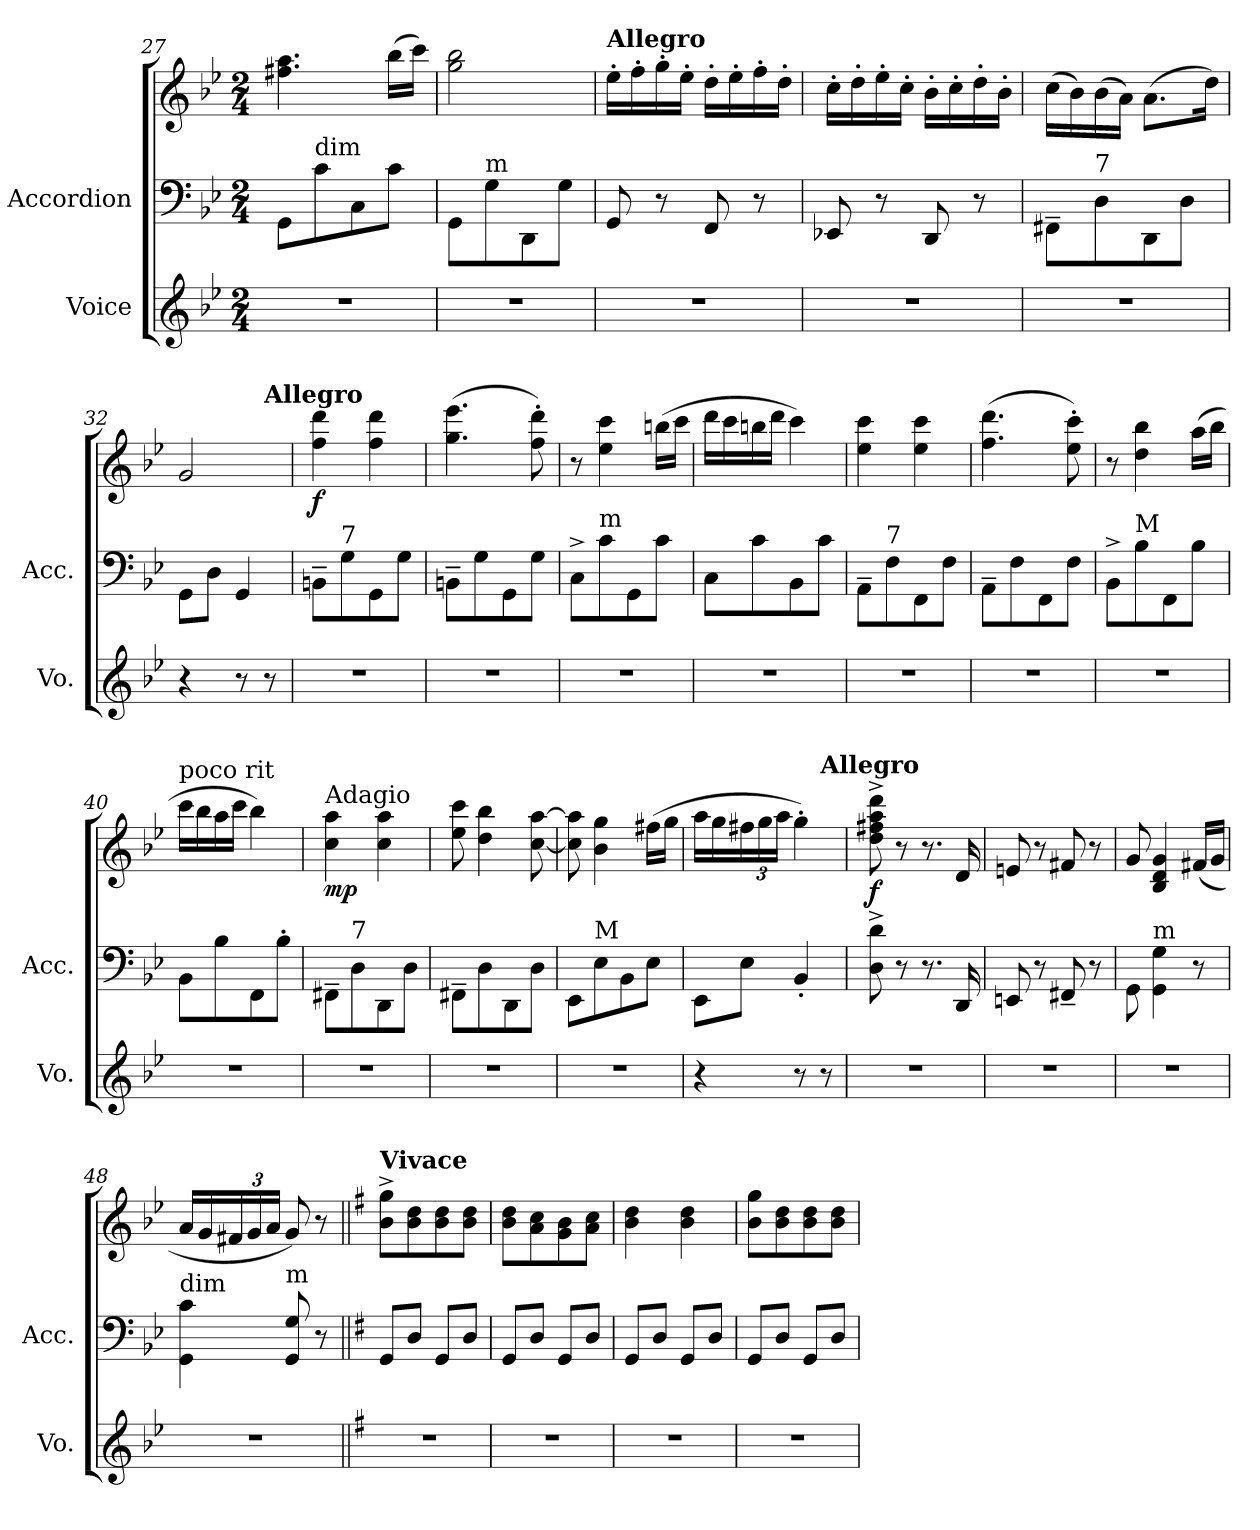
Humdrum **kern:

**kern	**kern	**kern	**dynam
*part2	*part1	*part1	*part1
*staff3	*staff2	*staff1	*staff1/2
*I"Voice	*I"Accordion	*	*
*I'Vo.	*I'Acc.	*	*
!!LO:PB:g=z
*clefG2	*clefF4	*clefG2	*
*k[b-e-]	*k[b-e-]	*k[b-e-]	*
*M2/4	*M2/4	*M2/4	*
=27	=27	=27	=27
2r	8GG\L	4.ff#X\ 4.aa\	.
!	!LO:TX:a:t=dim	!	!
.	8c\	.	.
.	8C\	.	.
.	8c\J	(>16bb-\LL	.
.	.	16ccc\JJ)	.
=28	=28	=28	=28
2r	8GG\L	2gg\ 2bb-\	.
!	!LO:TX:a:t=m	!	!
.	8G\	.	.
.	8DD\	.	.
.	8G\J	.	.
=29	=29	=29	=29
!	!	!LO:TX:a:B:t=Allegro	!
2r	8GG/	16ee-'\LL	.
.	.	16ff'\	.
.	8r	16gg'\	.
.	.	16ee-'\JJ	.
.	8FF/	16dd'\LL	.
.	.	16ee-'\	.
.	8r	16ff'\	.
.	.	16dd'\JJ	.
=30	=30	=30	=30
2r	8EE-X/	16cc'\LL	.
.	.	16dd'\	.
.	8r	16ee-'\	.
.	.	16cc'\JJ	.
.	8DD/	16b-'\LL	.
.	.	16cc'\	.
.	8r	16dd'\	.
.	.	16b-'\JJ	.
=31	=31	=31	=31
2r	8FF#X~\L	(>16cc\LL	.
.	.	16b-\)	.
!	!LO:TX:a:t=7	!	!
.	8D\	(>16b-\	.
.	.	16a\JJ)	.
.	8DD\	(>8.a\L	.
.	8D\J	.	.
.	.	16dd\Jk)	.
=32	=32	=32	=32
*	*	*^	*
4r	8GG\L	2g/	4.ryy	.
.	8D\J	.	.	.
8r	4GG/	.	.	.
!	!	!	!LO:TX:a:B:t=Allegro	!
8r	.	.	8ryy	.
=33	=33	=33	=33	=33
!	!	!LO:TX:a:B:t=Allegro	!	!
!	!	!LO:TX:a:t=Allegro	!	!
!	!	!	!	!LO:DY:b
*	*	*v	*v	*
2r	8BBn~\L	4ff\ 4ddd\	f
!	!LO:TX:a:t=7	!	!
.	8G\	.	.
.	8GG\	4ff\ 4ddd\	.
.	8G\J	.	.
!!LO:LB:g=z
=34	=34	=34	=34
2r	8BBn~\L	(>4.gg\ 4.eee-\	.
.	8G\	.	.
.	8GG\	.	.
.	8G\J	8ff\' 8ddd\')	.
=35	=35	=35	=35
2r	8C^\L	8r	.
!	!LO:TX:a:t=m	!	!
.	8c\	4ee-\ 4ccc\	.
.	8GG\	.	.
.	8c\J	(>16bbn\LL	.
.	.	16ccc\JJ	.
=36	=36	=36	=36
2r	8C\L	16ddd\LL	.
.	.	16ccc\	.
.	8c\	16bbn\	.
.	.	16ddd\JJ	.
.	8BB-\	4ccc\)	.
.	8c\J	.	.
=37	=37	=37	=37
2r	8AA~\L	4ee-\ 4ccc\	.
!	!LO:TX:a:t=7	!	!
.	8F\	.	.
.	8FF\	4ee-\ 4ccc\	.
.	8F\J	.	.
=38	=38	=38	=38
2r	8AA~\L	(>4.ff\ 4.ddd\	.
.	8F\	.	.
.	8FF\	.	.
.	8F\J	8ee-\' 8ccc\')	.
=39	=39	=39	=39
2r	8BB-^\L	8r	.
!	!LO:TX:a:t=M	!	!
.	8B-\	4dd\ 4bb-\	.
.	8FF\	.	.
.	8B-\J	(>16aa\LL	.
.	.	16bb-\JJ	.
=40	=40	=40	=40
!	!	!LO:TX:a:t=poco rit	!
2r	8BB-\L	16ccc\LL	.
.	.	16bb-\	.
*	*	*MM153	*
.	8B-\	16aa\	.
.	.	16ccc\JJ	.
*	*	*MM153	*
.	8FF\	4bb-\)	.
*	*	*MM153	*
.	8B-'\J	.	.
!!LO:LB:g=z
=41	=41	=41	=41
*	*	*MM153	*
!	!	!LO:TX:a:t=Adagio	!
!	!	!	!LO:DY:b
2r	8FF#X~\L	4cc\ 4aa\	mp
!	!LO:TX:a:t=7	!	!
.	8D\	.	.
.	8DD\	4cc\ 4aa\	.
.	8D\J	.	.
=42	=42	=42	=42
2r	8FF#X~\L	8ee-\ 8ccc\	.
.	8D\	4dd\ 4bb-\	.
.	8DD\	.	.
.	8D\J	[8cc\ [8aa\	.
=43	=43	=43	=43
2r	8EE-\L	8cc\] 8aa\]	.
!	!LO:TX:a:t=M	!	!
.	8E-\	4b-\ 4gg\	.
.	8BB-\	.	.
.	8E-\J	(>16ff#X\LL	.
.	.	16gg\JJ	.
=44	=44	=44	=44
*	*	*^	*
4r	8EE-\L	16aa\LL	4.ryy	.
.	.	16gg\	.	.
*	*	*Xbrackettup	*	*
.	8E-\J	24ff#X\	.	.
.	.	24gg\	.	.
.	.	24aa\JJ	.	.
*	*	*MM153	*	*
8r	4BB-'/	4gg'\)	.	.
!	!	!	!LO:TX:a:B:t=Allegro	!
8r	.	.	8ryy	.
*	*	*v	*v	*
=45	=45	=45	=45
*	*	*MM153	*
*	*	*^	*
!	!	!LO:TX:a:t=in tempo	!	!
!	!	!	!	!LO:DY:b
*	*	*v	*v	*
2r	8D\^ 8d\^	8dd\^ 8ff#X\^ 8aa\^ 8ddd\^	f
.	8r	8r	.
.	8.r	8.r	.
.	16DD/	16d/	.
=46	=46	=46	=46
2r	8EEn/	8en/	.
.	8r	8r	.
.	8FF#X~/	8f#X/	.
.	8r	8r	.
=47	=47	=47	=47
2r	8GG\	8g/	.
!	!LO:TX:a:t=m	!	!
.	4GG\ 4G\	4B-/ 4d/ 4g/	.
.	8r	(<16f#X/LL	.
.	.	16g/JJ	.
!!LO:LB:g=z
=48	=48	=48	=48
!	!LO:TX:a:t=dim	!	!
2r	4GG\ 4c\	16a/LL	.
.	.	16g/	.
.	.	24f#X/	.
.	.	24g/	.
.	.	24a/JJ	.
*	*	*MM153	*
!	!LO:TX:a:t=m	!	!
.	8GG/ 8G/	8g/)	.
*	*	*MM153	*
.	8r	8r	.
=49||	=49||	=49||	=49||
*k[f#]	*k[f#]	*k[f#]	*
!	!	!LO:TX:a:B:t=Vivace	!
2r	8GG/L	8b\^ 8gg\^L	.
.	8D/J	8b\ 8dd\	.
.	8GG/L	8b\ 8dd\	.
.	8D/J	8b\ 8dd\J	.
=50	=50	=50	=50
2r	8GG/L	8b\ 8dd\L	.
.	8D/J	8a\ 8cc\	.
.	8GG/L	8g\ 8b\	.
.	8D/J	8a\ 8cc\J	.
=51	=51	=51	=51
2r	8GG/L	4b\ 4dd\	.
.	8D/J	.	.
.	8GG/L	4b\ 4dd\	.
.	8D/J	.	.
=52	=52	=52	=52
2r	8GG/L	8b\ 8gg\L	.
.	8D/J	8b\ 8dd\	.
.	8GG/L	8b\ 8dd\	.
.	8D/J	8b\ 8dd\J	.
=	=	=	=
*-	*-	*-	*-
